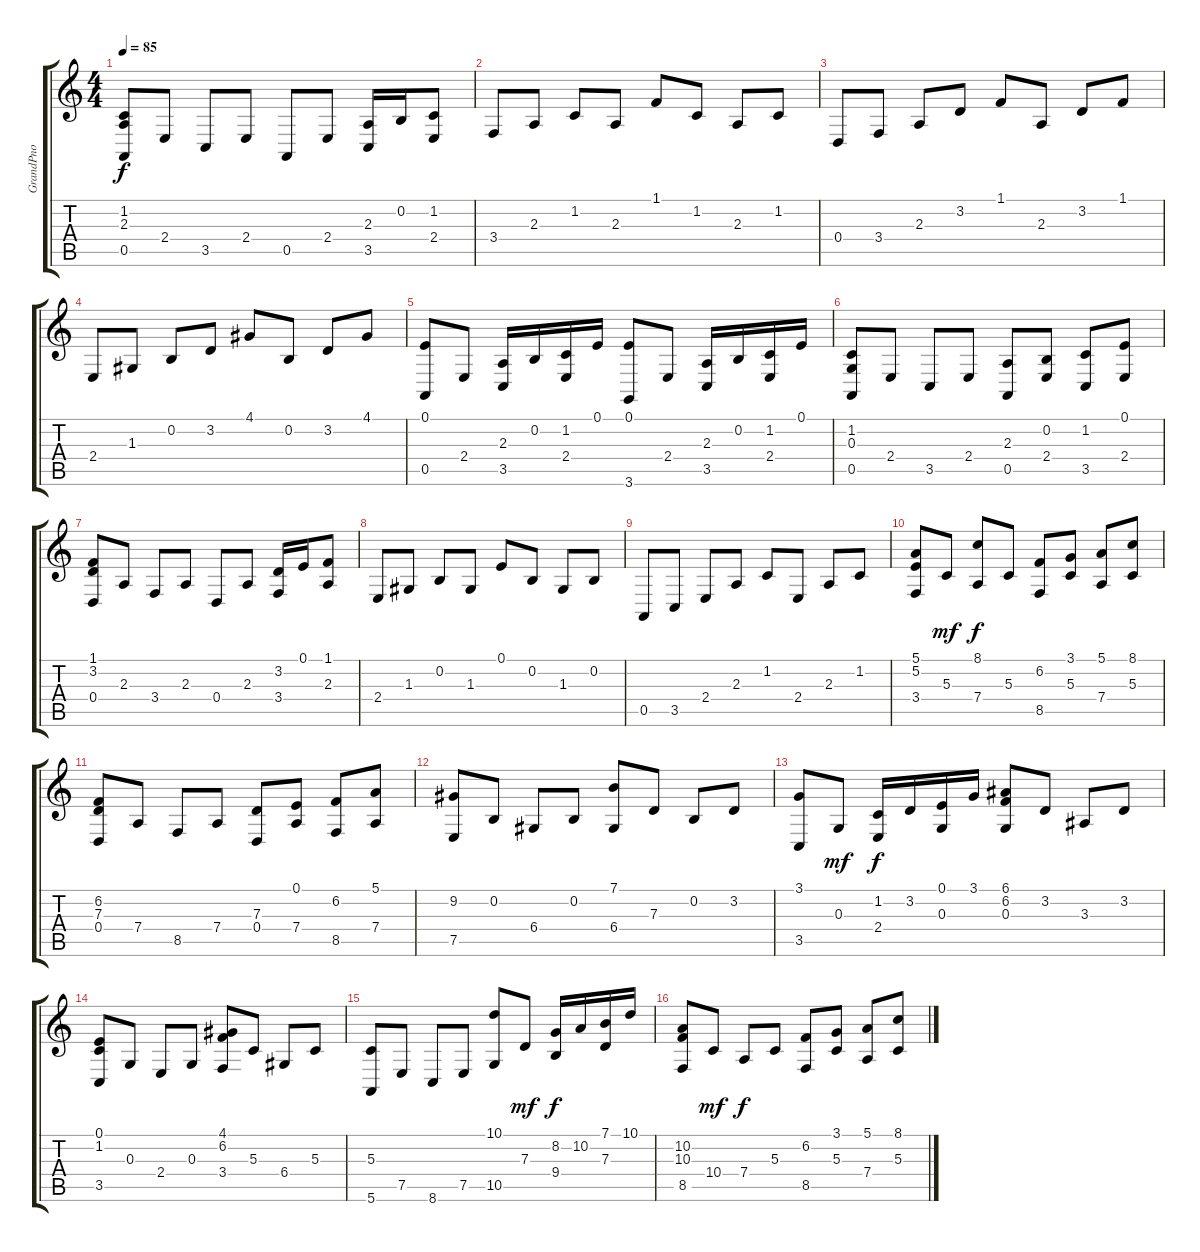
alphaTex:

\track ("GrandPno" "GrandPno") {instrument acousticgrandpiano}
\staff {score tabs}
\tuning (E4 B3 G3 D3 A2 E2) {hide}
\ts (4 4)
\tempo 85
\clef g2
\ks c
(1.2 2.3 0.5).8{dy f} 2.4.8 3.5.8 2.4.8 0.5.8 2.4.8 (2.3 3.5).16 0.2.16 (1.2 2.4).8 |
3.4.8 2.3.8 1.2.8 2.3.8 1.1.8 1.2.8 2.3.8 1.2.8 |
0.4.8 3.4.8 2.3.8 3.2.8 1.1.8 2.3.8 3.2.8 1.1.8 |
2.4.8 1.3.8 0.2.8 3.2.8 4.1.8 0.2.8 3.2.8 4.1.8 |
(0.1 0.5).8 2.4.8 (2.3 3.5).16 0.2.16 (1.2 2.4).16 0.1.16 (0.1 3.6).8 2.4.8 (2.3 3.5).16 0.2.16 (1.2 2.4).16 0.1.16 |
(1.2 0.3 0.5).8 2.4.8 3.5.8 2.4.8 (2.3 0.5).8 (0.2 2.4).8 (1.2 3.5).8 (0.1 2.4).8 |
(1.1 3.2 0.4).8 2.3.8 3.4.8 2.3.8 0.4.8 2.3.8 (3.2 3.4).16 0.1.16 (1.1 2.3).8 |
2.4.8 1.3.8 0.2.8 1.3.8 0.1.8 0.2.8 1.3.8 0.2.8 |
0.5.8 3.5.8 2.4.8 2.3.8 1.2.8 2.4.8 2.3.8 1.2.8 |
(5.1 5.2 3.4).8 5.3.8{dy mf} (8.1 7.4).8{dy f} 5.3.8 (6.2 8.5).8 (3.1 5.3).8 (5.1 7.4).8 (8.1 5.3).8 |
(6.2 7.3 0.4).8 7.4.8 8.5.8 7.4.8 (7.3 0.4).8 (0.1 7.4).8 (6.2 8.5).8 (5.1 7.4).8 |
(9.2 7.5).8 0.2.8 6.4.8 0.2.8 (7.1 6.4).8 7.3.8 0.2.8 3.2.8 |
(3.1 3.5).8 0.3.8{dy mf} (1.2 2.4).16{dy f} 3.2.16 (0.1 0.3).16 3.1.16 (6.1 6.2 0.3).8 3.2.8 3.3.8 3.2.8 |
(0.1 1.2 3.5).8 0.3.8 2.4.8 0.3.8 (4.1 6.2 3.4).8 5.3.8 6.4.8 5.3.8 |
(5.3 5.6).8 7.5.8 8.6.8 7.5.8 (10.1 10.5).8 7.3.8{dy mf} (8.2 9.4).16{dy f} 10.2.16 (7.1 7.3).16 10.1.16 |
(10.2 10.3 8.5).8 10.4.8{dy mf} 7.4.8{dy f} 5.3.8 (6.2 8.5).8 (3.1 5.3).8 (5.1 7.4).8 (8.1 5.3).8
